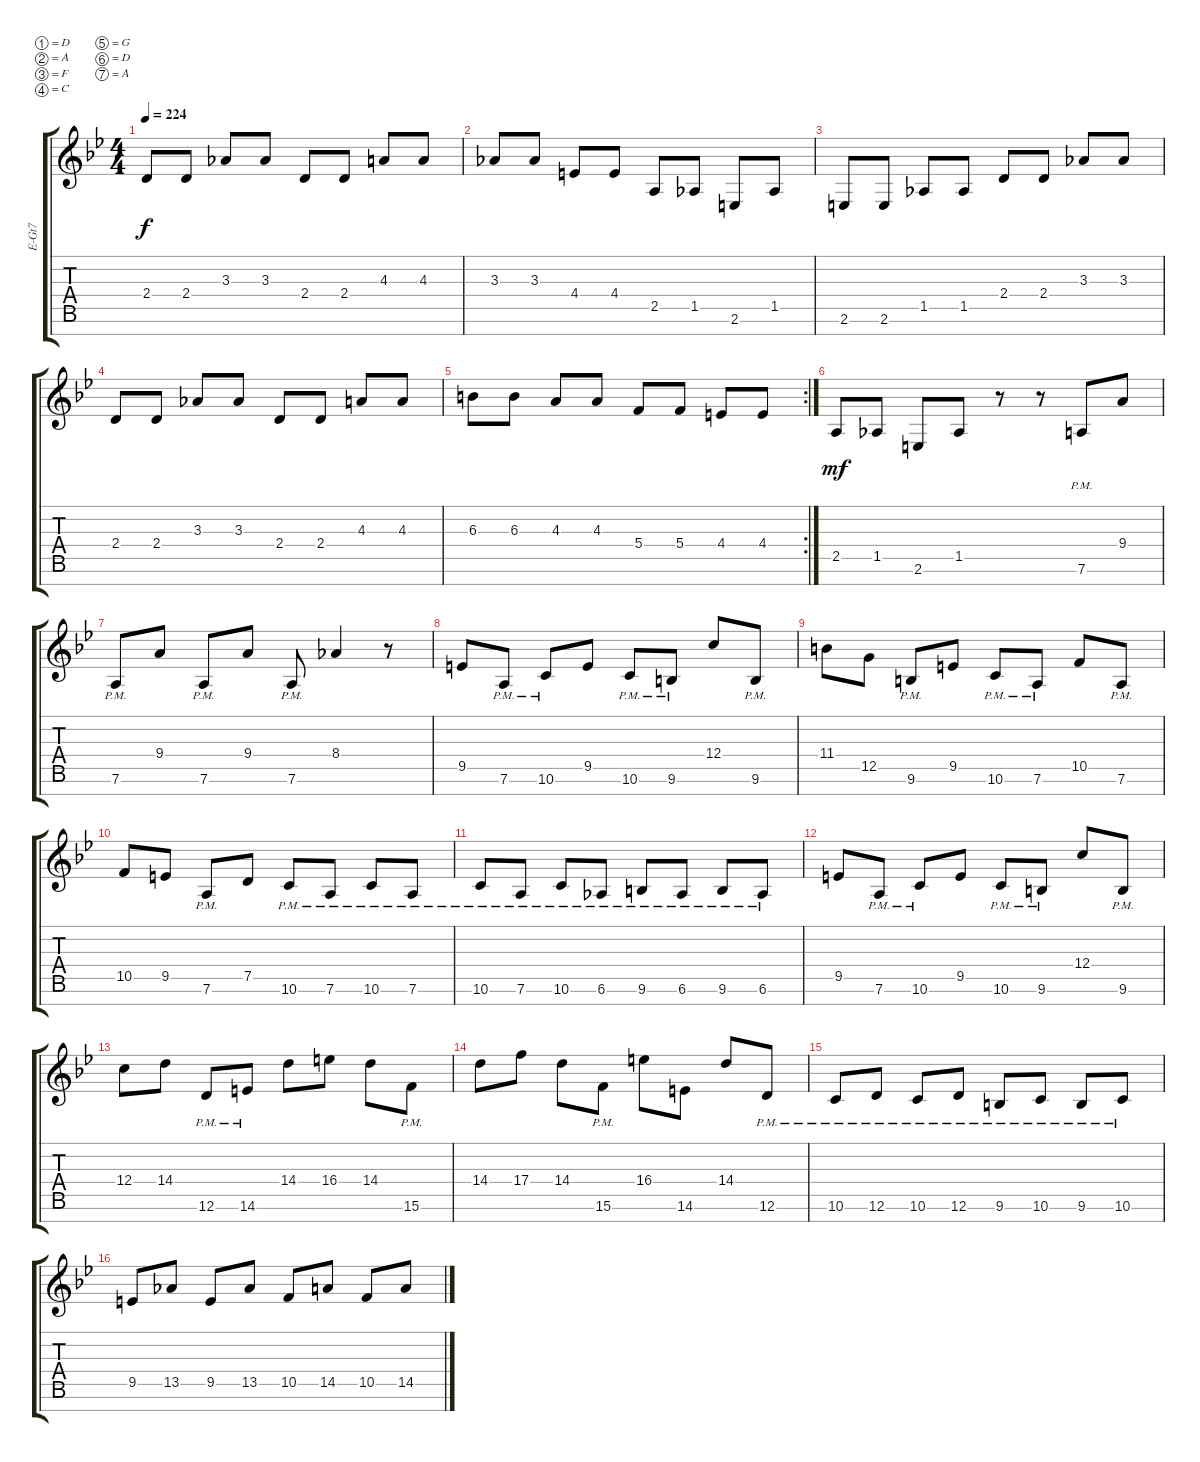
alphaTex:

\defaultSystemsLayout 4
\bracketExtendMode groupsimilarinstruments
\otherSystemsTrackNameOrientation horizontal
\track ("Electric Guitar" "E-Gt7") {instrument distortionguitar}
\staff {score tabs}
\tuning (D4 A3 F3 C3 G2 D2 A1)
\ts (4 4)
\tempo 224
\clef g2
\ks bb
2.4{acc forcenatural}.8{dy f beam Up} 2.4{acc forcenatural}.8{beam Up} 3.3{acc b}.8{beam Up} 3.3{acc b}.8{beam Up} 2.4{acc forcenatural}.8{beam Up} 2.4{acc forcenatural}.8{beam Up} 4.3{acc forcenatural}.8{beam Up} 4.3{acc forcenatural}.8{beam Up} |
3.3{acc b}.8{beam Up} 3.3{acc b}.8{beam Up} 4.4{acc #}.8{beam Up} 4.4{acc #}.8{beam Up} 2.5{acc forcenatural}.8{beam Up} 1.5{acc b}.8{beam Up} 2.6{acc #}.8{beam Up} 1.5{acc b}.8{beam Up} |
2.6{acc #}.8{beam Up} 2.6{acc #}.8{beam Up} 1.5{acc b}.8{beam Up} 1.5{acc b}.8{beam Up} 2.4{acc forcenatural}.8{beam Up} 2.4{acc forcenatural}.8{beam Up} 3.3{acc b}.8{beam Up} 3.3{acc b}.8{beam Up} |
2.4{acc forcenatural}.8{beam Up} 2.4{acc forcenatural}.8{beam Up} 3.3{acc b}.8{beam Up} 3.3{acc b}.8{beam Up} 2.4{acc forcenatural}.8{beam Up} 2.4{acc forcenatural}.8{beam Up} 4.3{acc forcenatural}.8{beam Up} 4.3{acc forcenatural}.8{beam Up} |
\rc 2
6.3{acc #}.8{beam Down} 6.3{acc #}.8{beam Down} 4.3{acc forcenatural}.8{beam Up} 4.3{acc forcenatural}.8{beam Up} 5.4{acc forcenatural}.8{beam Up} 5.4{acc forcenatural}.8{beam Up} 4.4{acc #}.8{beam Up} 4.4{acc #}.8{beam Up} |
2.5{acc forcenatural}.8{dy mf beam Up} 1.5{acc b}.8{beam Up} 2.6{acc #}.8{beam Up} 1.5{acc b}.8{beam Up} r.8{beam Up} r.8{beam Up} 7.6{pm acc forcenatural}.8{beam Up} 9.4{acc forcenatural}.8{beam Up} |
7.6{pm acc forcenatural}.8{beam Up} 9.4{acc forcenatural}.8{beam Up} 7.6{pm acc forcenatural}.8{beam Up} 9.4{acc forcenatural}.8{beam Up} 7.6{pm acc forcenatural}.8{beam Up} 8.4{acc b}.4{beam Up} r.8{beam Up} |
9.5{acc #}.8{beam Up} 7.6{pm acc forcenatural}.8{beam Up} 10.6{pm acc forcenatural}.8{beam Up} 9.5{acc #}.8{beam Up} 10.6{pm acc forcenatural}.8{beam Up} 9.6{pm acc #}.8{beam Up} 12.4{acc forcenatural}.8{beam Up} 9.6{pm acc #}.8{beam Up} |
11.4{acc #}.8{beam Down} 12.5{acc forcenatural}.8{beam Down} 9.6{pm acc #}.8{beam Up} 9.5{acc #}.8{beam Up} 10.6{pm acc forcenatural}.8{beam Up} 7.6{pm acc forcenatural}.8{beam Up} 10.5{acc forcenatural}.8{beam Up} 7.6{pm acc forcenatural}.8{beam Up} |
10.5{acc forcenatural}.8{beam Up} 9.5{acc #}.8{beam Up} 7.6{pm acc forcenatural}.8{beam Up} 7.5{acc forcenatural}.8{beam Up} 10.6{pm acc forcenatural}.8{beam Up} 7.6{pm acc forcenatural}.8{beam Up} 10.6{pm acc forcenatural}.8{beam Up} 7.6{pm acc forcenatural}.8{beam Up} |
10.6{pm acc forcenatural}.8{beam Up} 7.6{pm acc forcenatural}.8{beam Up} 10.6{pm acc forcenatural}.8{beam Up} 6.6{pm acc b}.8{beam Up} 9.6{pm acc #}.8{beam Up} 6.6{pm acc b}.8{beam Up} 9.6{pm acc #}.8{beam Up} 6.6{pm acc b}.8{beam Up} |
9.5{acc #}.8{beam Up} 7.6{pm acc forcenatural}.8{beam Up} 10.6{pm acc forcenatural}.8{beam Up} 9.5{acc #}.8{beam Up} 10.6{pm acc forcenatural}.8{beam Up} 9.6{pm acc #}.8{beam Up} 12.4{acc forcenatural}.8{beam Up} 9.6{pm acc #}.8{beam Up} |
12.4{acc forcenatural}.8{beam Down} 14.4{acc forcenatural}.8{beam Down} 12.6{pm acc forcenatural}.8{beam Up} 14.6{pm acc #}.8{beam Up} 14.4{acc forcenatural}.8{beam Down} 16.4{acc #}.8{beam Down} 14.4{acc forcenatural}.8{beam Down} 15.6{pm acc forcenatural}.8{beam Down} |
14.4{acc forcenatural}.8{beam Down} 17.4{acc forcenatural}.8{beam Down} 14.4{acc forcenatural}.8{beam Down} 15.6{pm acc forcenatural}.8{beam Down} 16.4{acc #}.8{beam Down} 14.6{acc #}.8{beam Down} 14.4{acc forcenatural}.8{beam Up} 12.6{pm acc forcenatural}.8{beam Up} |
10.6{pm acc forcenatural}.8{beam Up} 12.6{pm acc forcenatural}.8{beam Up} 10.6{pm acc forcenatural}.8{beam Up} 12.6{pm acc forcenatural}.8{beam Up} 9.6{pm acc #}.8{beam Up} 10.6{pm acc forcenatural}.8{beam Up} 9.6{pm acc #}.8{beam Up} 10.6{pm acc forcenatural}.8{beam Up} |
9.5{acc #}.8{beam Up} 13.5{acc b}.8{beam Up} 9.5{acc #}.8{beam Up} 13.5{acc b}.8{beam Up} 10.5{acc forcenatural}.8{beam Up} 14.5{acc forcenatural}.8{beam Up} 10.5{acc forcenatural}.8{beam Up} 14.5{acc forcenatural}.8{beam Up}
